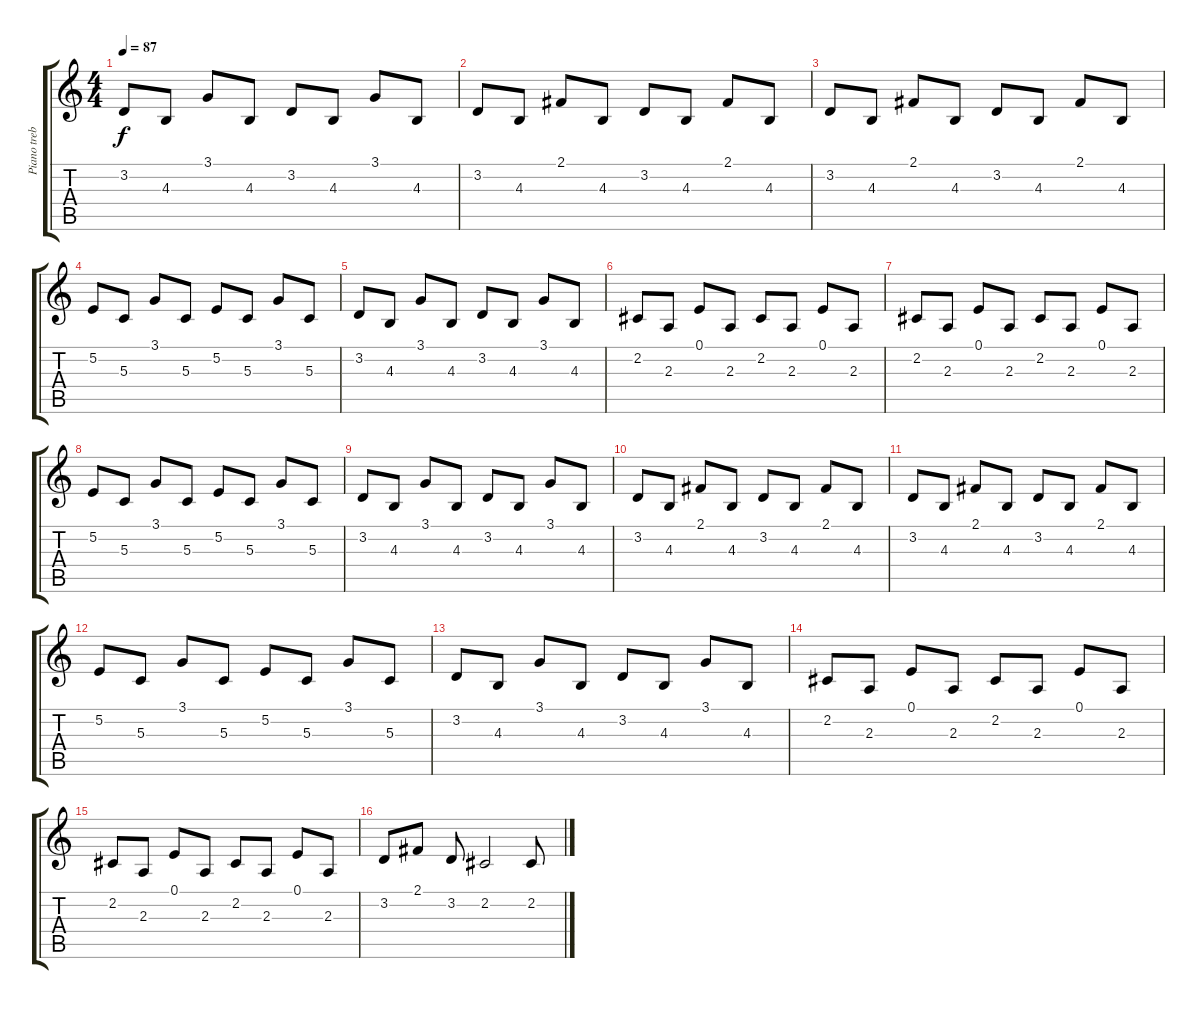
\track ("Piano treble" "Piano treb") {instrument acousticgrandpiano}
\staff {score tabs}
\tuning (E4 B3 G3 D3 A2 E2) {hide}
\ts (4 4)
\tempo 87
\clef g2
\ks c
3.2.8{dy f} 4.3.8 3.1.8 4.3.8 3.2.8 4.3.8 3.1.8 4.3.8 |
3.2.8 4.3.8 2.1.8 4.3.8 3.2.8 4.3.8 2.1.8 4.3.8 |
3.2.8 4.3.8 2.1.8 4.3.8 3.2.8 4.3.8 2.1.8 4.3.8 |
5.2.8 5.3.8 3.1.8 5.3.8 5.2.8 5.3.8 3.1.8 5.3.8 |
3.2.8 4.3.8 3.1.8 4.3.8 3.2.8 4.3.8 3.1.8 4.3.8 |
2.2.8 2.3.8 0.1.8 2.3.8 2.2.8 2.3.8 0.1.8 2.3.8 |
2.2.8 2.3.8 0.1.8 2.3.8 2.2.8 2.3.8 0.1.8 2.3.8 |
5.2.8 5.3.8 3.1.8 5.3.8 5.2.8 5.3.8 3.1.8 5.3.8 |
3.2.8 4.3.8 3.1.8 4.3.8 3.2.8 4.3.8 3.1.8 4.3.8 |
3.2.8 4.3.8 2.1.8 4.3.8 3.2.8 4.3.8 2.1.8 4.3.8 |
3.2.8 4.3.8 2.1.8 4.3.8 3.2.8 4.3.8 2.1.8 4.3.8 |
5.2.8 5.3.8 3.1.8 5.3.8 5.2.8 5.3.8 3.1.8 5.3.8 |
3.2.8 4.3.8 3.1.8 4.3.8 3.2.8 4.3.8 3.1.8 4.3.8 |
2.2.8 2.3.8 0.1.8 2.3.8 2.2.8 2.3.8 0.1.8 2.3.8 |
2.2.8 2.3.8 0.1.8 2.3.8 2.2.8 2.3.8 0.1.8 2.3.8 |
3.2.8 2.1.8 3.2.8 2.2.2 2.2.8
